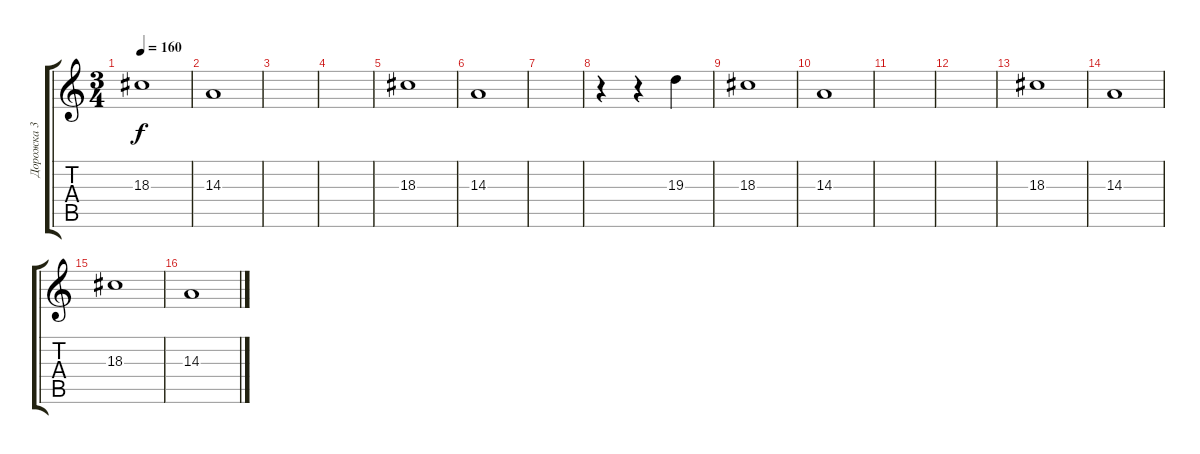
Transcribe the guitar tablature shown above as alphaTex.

\track ("Дорожка 3" "Дорожка 3") {instrument panflute}
\staff {score tabs}
\tuning (E4 B3 G3 D3 A2 E2) {hide}
\ts (3 4)
\tempo 160
\clef g2
\ks c
18.3.1{dy f} |
14.3.1 |
|
|
18.3.1 |
14.3.1 |
|
r.4 r.4 19.3.4 |
18.3.1 |
14.3.1 |
|
|
18.3.1 |
14.3.1 |
18.3.1 |
14.3.1
